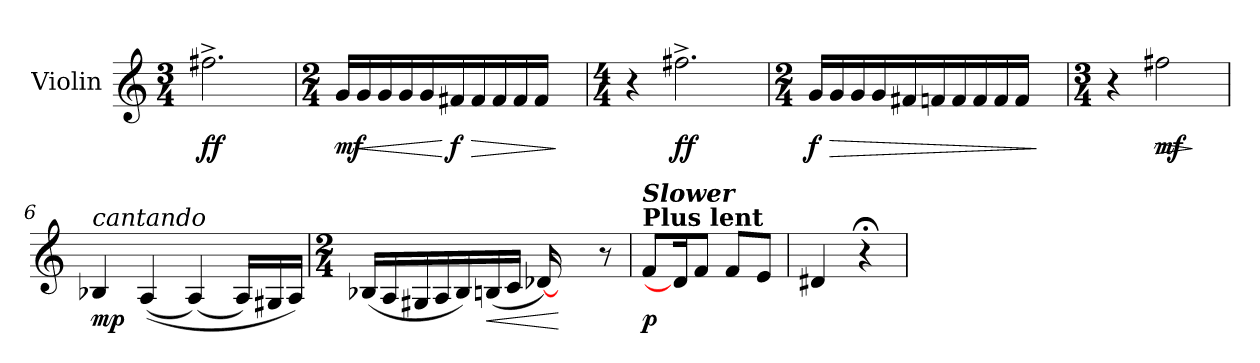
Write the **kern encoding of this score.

**kern	**dynam
*part1	*part1
*staff1	*staff1
*I"Violin	*
*I'Vln.	*
*clefG2	*
*k[]	*
*M3/4	*
*MM62	*
=1	=1
!	!LO:DY:b
2.ff#X^\	ff
=2	=2
*M2/4	*
!	!LO:DY:b
16g/LL	mf
!	!LO:HP:b
16g/	<
16g/	.
16g/	.
16g/	.
!	!LO:DY:n=1:b
16f#X/	[ f
!	!LO:HP:b
16f#/	>
16f#/	.
16f#/	.
16f#/JJ	.
8ryy	]
=3	=3
*M4/4	*
4r	.
!	!LO:DY:b
2.ff#X^\	ff
=4	=4
*M2/4	*
!	!LO:DY:b
16g/LL	f
!	!LO:HP:b
16g/	>
16g/	.
16g/	.
16f#X/	.
16fn/	.
16f/	.
16f/	.
16f/	.
16f/JJ	.
8ryy	]
=5	=5
*M3/4	*
4r	.
!	!LO:HP:b
!	!LO:DY:n=1:b
2ff#X\	> mf
.	]
!!LO:LB:g=z
=6	=6
!LO:TX:a:i:t=cantando	!
!	!LO:DY:b
4B-X/	mp
(<(<4A/	.
(<4A/)	.
16A/LL)	.
16G#X/	.
16A/JJ)	.
=7	=7
*M2/4	*
(<16B-X/LL	.
16A/	.
16G#X/	.
16A/	.
16B-/)	.
!	!LO:HP:b
(<16Bn/	<
16c/JJ	.
[16d-X/)	.
16ryy	[
16ryy	.
8r	.
=8	=8
!LO:TX:B:t=Plus lent	!
!LO:TX:Bi:t=Slower	!
!	!LO:DY:b
8f/L	p
16d-/]	.
8f/J	.
8f/L	.
8e/J	.
=9	=9
4d#X/	.
4r;<	.
=	=
*-	*-
